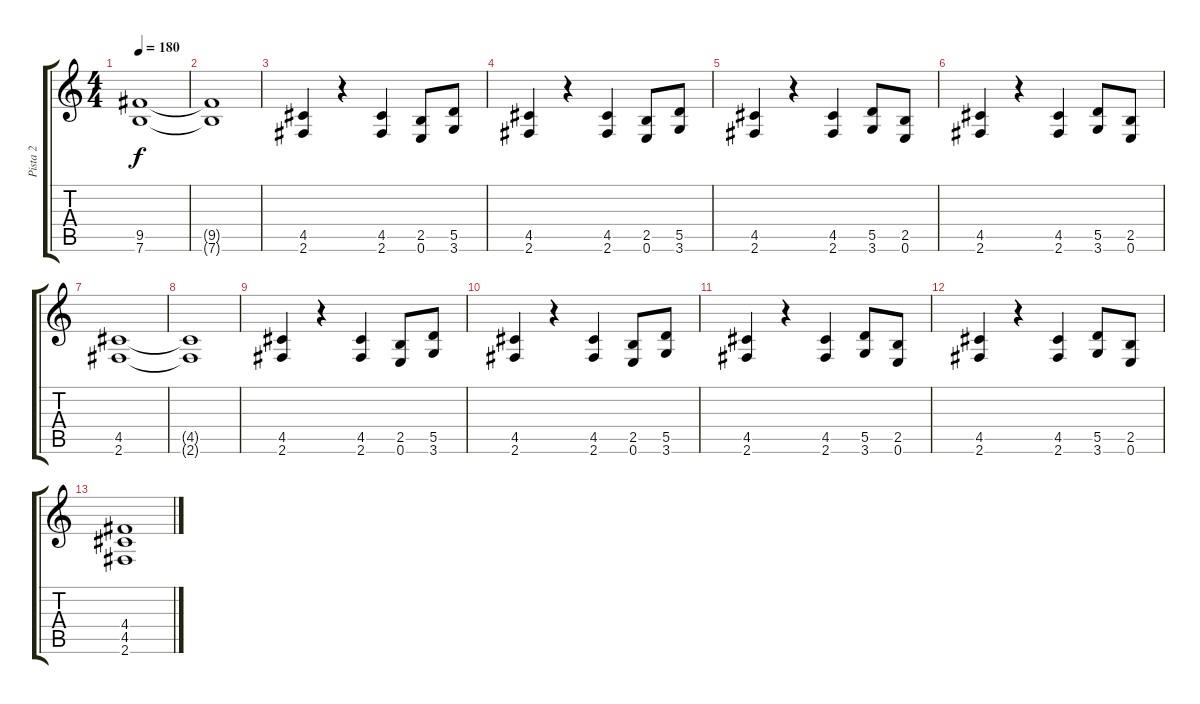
\track ("Pista 2" "Pista 2") {instrument distortionguitar}
\staff {score tabs}
\tuning (E4 B3 G3 D3 A2 E2) {hide}
\ts (4 4)
\tempo 180
\clef g2
\ks c
(9.5 7.6).1{dy f} |
(9.5{t} 7.6{t}).1 |
(4.5 2.6).4 r.4 (4.5 2.6).4 (2.5 0.6).8 (5.5 3.6).8 |
(4.5 2.6).4 r.4 (4.5 2.6).4 (2.5 0.6).8 (5.5 3.6).8 |
(4.5 2.6).4 r.4 (4.5 2.6).4 (5.5 3.6).8 (2.5 0.6).8 |
(4.5 2.6).4 r.4 (4.5 2.6).4 (5.5 3.6).8 (2.5 0.6).8 |
(4.5 2.6).1 |
(4.5{t} 2.6{t}).1 |
(4.5 2.6).4 r.4 (4.5 2.6).4 (2.5 0.6).8 (5.5 3.6).8 |
(4.5 2.6).4 r.4 (4.5 2.6).4 (2.5 0.6).8 (5.5 3.6).8 |
(4.5 2.6).4 r.4 (4.5 2.6).4 (5.5 3.6).8 (2.5 0.6).8 |
(4.5 2.6).4 r.4 (4.5 2.6).4 (5.5 3.6).8 (2.5 0.6).8 |
(4.4 4.5 2.6).1
